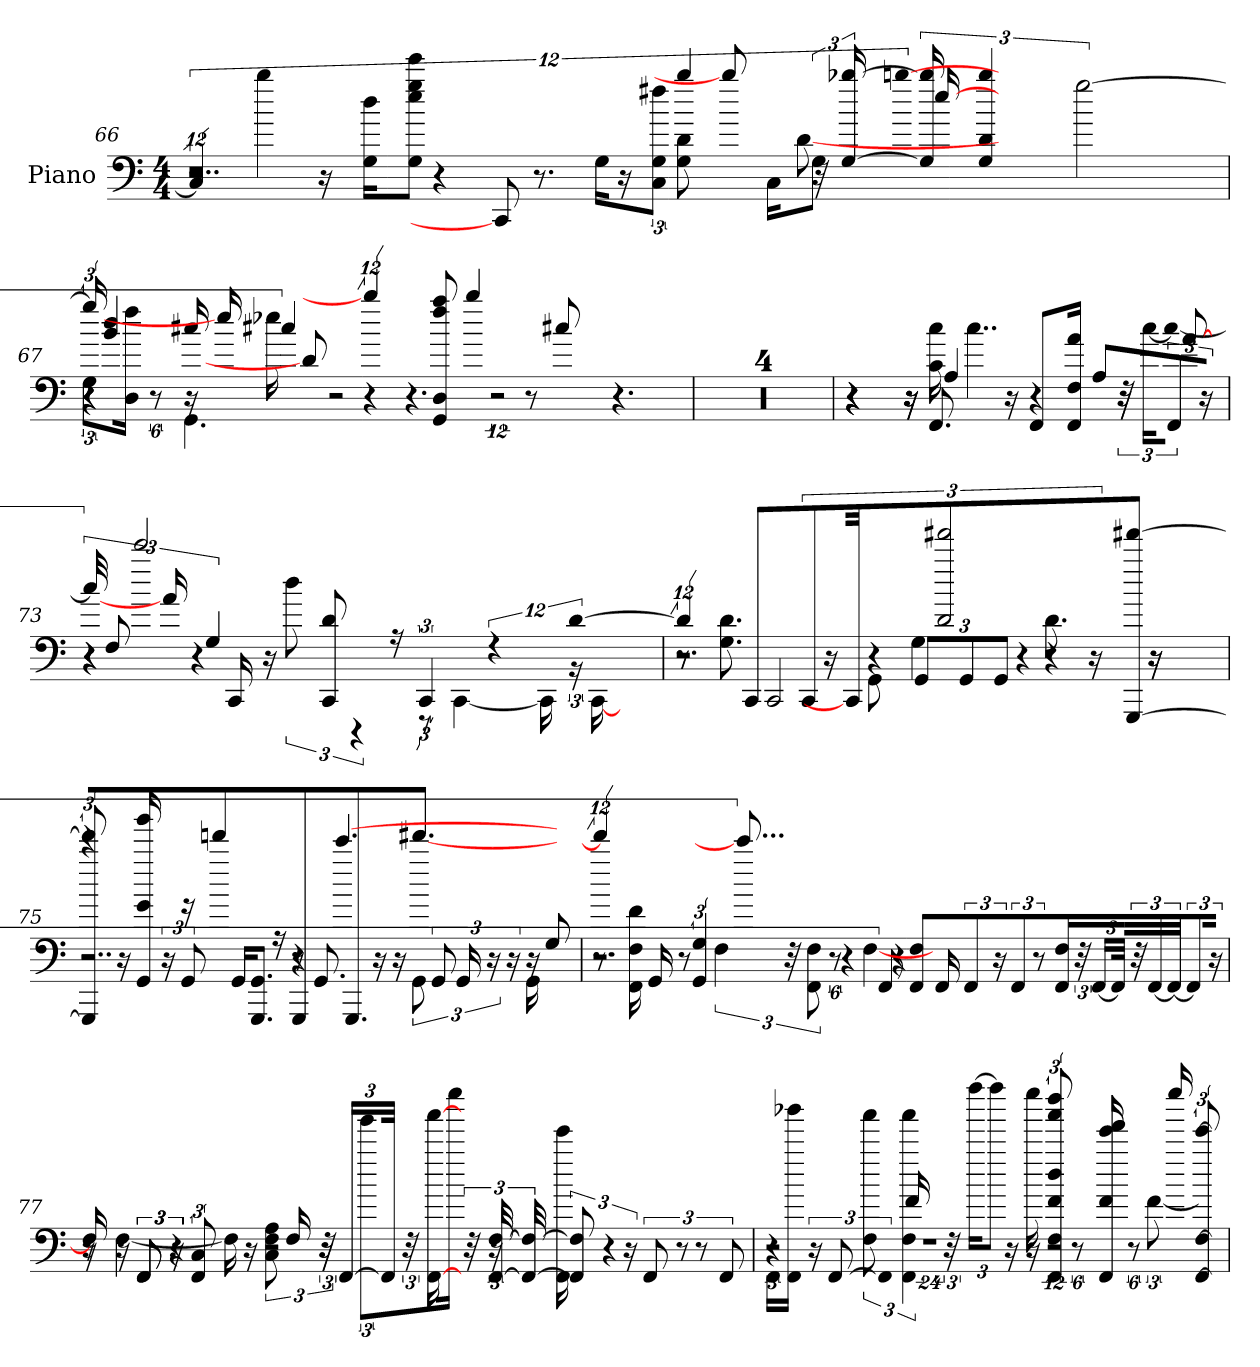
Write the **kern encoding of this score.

**kern
*part1
*staff1
*I"Piano
*I'Pno
*clefF4
*M4/4
=66
*^
*	*^
*	*	*^
*	*	*	*^
48%11C]	8r	2r	2..r	12%11r
.	4bb	.	.	.
16r	.	.	.	.
16G\ 16ddKL	.	.	.	.
8ee\ 8gg 8eee 8GJ	.	.	.	.
.	4r	.	.	.
8CC]	.	.	.	.
.	.	8.r	.	.
16G\KL	.	.	.	.
.	16r	.	.	.
12G\ 12C 12ff#XJ	.	.	.	.
.	8G 8d	4bb	.	.
8bb]	.	.	.	.
.	16C\KL	.	.	.
48r	8G\J	.	[8d	.
[24G [24bb-X	.	.	.	.
.	.	.	.	[12bb
24G] 24bb-]	.	[16ee	.	.
6bb 6G 6d	.	.	.	.
.	48%23ryy	48%23ryy	48%23ryy	48%23ryy
[3gg	.	.	.	.
*	*	*	*v	*v
=67	=67	=67	=67
24gg]	12G\L	4r	4r
4b 4dd	.	.	.
.	16D\ 16ffJk	.	.
.	48%5r	.	.
.	4.GG	16cc#X	16r
16ee]	.	.	.
.	.	6cc#X	16ee-X
8d]	.	.	.
.	.	.	2r
48%11bb]	.	48%5r	.
.	.	8D 8aa 8GG 8ff	.
.	4.r	.	.
4bb	.	24%7r	.
.	.	.	8r
8cc#X	.	.	.
.	24%11ryy	24%11ryy	24%11ryy
4.r	.	.	.
*v	*v	*v	*v
=68
1r
=69
1r
=70
1r
=71
1r
=72
*^
*	*^
4r	4r	4r
16r	16r	16r
8.FF	16c 16cc	4A
.	4..cc	.
16r	.	.
8FF/L	.	4r
16F/ 16a 16FFJk	.	.
8A/L	.	.
.	48r	16r
.	[24cc\KL	.
12FF/J	8cc\J_	[8a
24r	.	.
=73	=73	=73
48cc]	4r	12%7r
12F	.	.
24a]	.	.
6G	.	.
.	12dd	.
8CC 8d	.	.
.	6r	.
16r	.	.
6CC	12r	.
.	[4CC	12ddd
48%11r	.	24%5r
.	16CC]	.
.	.	16CC
[6d	24r	.
.	[16CC	16r
.	16ryy	16ryy
=74	=74	=74
*	*	*^
48%7d]	8r	8.r	2r
.	8.G 8.d	.	.
8CC/L	.	.	.
.	.	2CC	.
12CC/J	.	.	.
.	16r	.	.
48CC]	.	.	.
6r	8GG	.	.
.	4G	.	12GG/L
3fff#X 3d	.	.	.
.	.	.	12GG/
.	.	.	12GG/J
.	.	4r	.
.	8.d	.	4r
24r	.	.	.
[4GGG [4fff#X	.	.	.
.	16r	16r	.
.	6ryy	6ryy	6ryy
=75	=75	=75	=75
*	*	*	*^
12GGG] 12fff#]	4r	2r	2r	2..r
16r	.	.	.	.
16GG 16bbb 16g	.	.	.	.
24r	.	.	.	.
12GG	16r	.	.	.
.	8fff	.	.	.
16GG/KL	.	.	.	.
8.GGG/ 8.GGJ	.	.	.	.
.	16r	.	.	.
.	8GGG/L	8r	4r	.
8.GG	.	.	.	.
.	8.GGG/J	[4.eee	.	.
.	.	.	16r	.
16r	.	.	.	.
.	[8.fff#XJ	.	12GG	.
12GG	.	.	.	.
.	.	.	.	16GG
.	.	.	24r	.
24r	.	.	.	.
.	.	.	16GG	16r
8G	.	.	.	.
.	12ryy	12ryy	12ryy	12ryy
*	*	*v	*v	*v
=76	=76	=76
48%11fff#]	8.r	2.r
.	16FF 16F 16f	.
16GG	.	.
.	8r	.
6G 6GG	.	.
.	6F	.
9...eee]	.	.
.	48r	.
.	12FF 12F	.
.	48%5r	.
48r	.	.
8FF/ 8FL	.	.
.	[4F	12FF
12FF/J	.	.
.	.	48%5r
24r	.	.
12FF	.	16FF
.	4..ryy	4..ryy
12r	.	.
16F 16FF	.	.
48r	.	.
[24FF/LL	.	.
48FF/JJk]	.	.
48r	.	.
[48FF/KL	.	.
48FF/KL_	.	.
12FF/J]	.	.
24r	.	.
=77	=77	=77
16F]	16r	8r
16r	[4F	.
12FF	.	12FF
24r	.	6r
12FF 12C	.	.
.	16F]	.
16r	.	.
.	12C 12A 12F	2r
16F	.	.
48r	24r	.
[24FF/LL	.	.
.	12ggg\L	.
48FF/JJk]	.	.
48r	.	.
[16FF\ [16aaaLL	.	.
.	16eeee\Jk	.
48r	.	.
[48FF/ [48FKL	24r	.
48FF/_ 48F_KL	.	.
12FF/] 12F]J	16FF 16eee	.
.	4r	.
24r	.	.
12FF	.	.
.	.	8r
12r	.	.
12FF	.	.
.	16ryy	16ryy
=78	=78	=78
16FF\LL	4r	3r
16FF\ 16bbb-XJJ	.	.
24r	.	.
[12FF	.	.
48%5FF]	12aaa 12F	.
.	6FF 6F 6aaa	16f
48r	.	.
[24ffff\KL	.	.
.	.	24%13r
12ffff\J]	.	.
16r	16r	.
12FF 12F 12f 12aaa 12dd 12dddd	16eeee	.
.	24%7r	.
48%5r	.	.
16FF 16f 16eee 16fff	.	.
48%5r	.	.
[12FF [12F [12eee	[12f	.
.	.	16eeee
*v	*v	*v
=
*-
